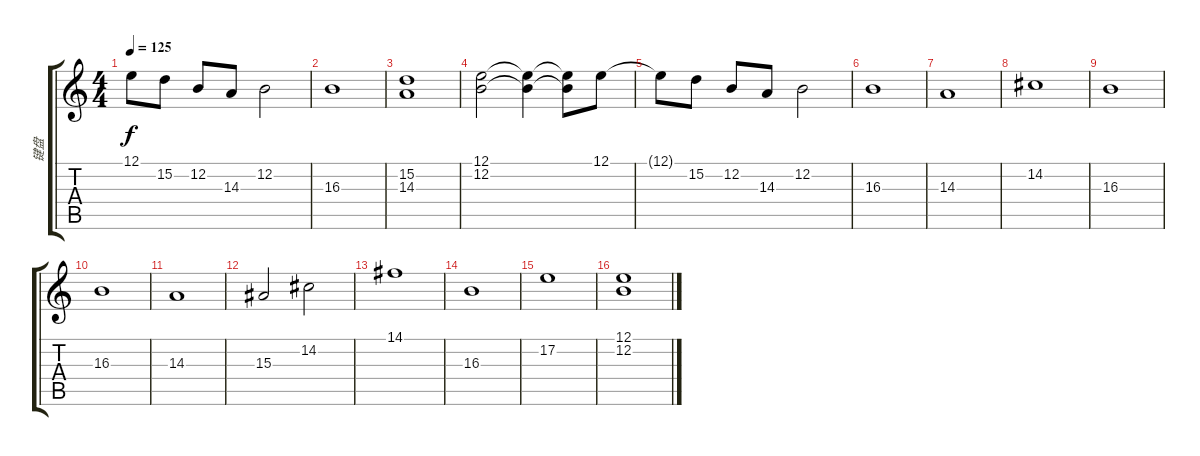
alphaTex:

\track ("键盘" "键盘") {instrument stringensemble1}
\staff {score tabs}
\tuning (E4 B3 G3 D3 A2 E2) {hide}
\ts (4 4)
\tempo 125
\clef g2
\ks c
12.1{t}.8{dy f} 15.2.8 12.2.8 14.3.8 12.2.2 |
16.3.1{volume 12 balance 8} |
(15.2 14.3).1 |
(12.1 12.2).2 (12.1{t} 12.2{t}).4 (12.1{t} 12.2{t}).8 12.1.8 |
12.1{t}.8 15.2.8 12.2.8 14.3.8 12.2.2 |
16.3.1 |
14.3.1 |
14.2.1 |
16.3.1 |
16.3.1 |
14.3.1 |
15.3.2 14.2.2 |
14.1.1 |
16.3.1 |
17.2.1 |
(12.1 12.2).1
